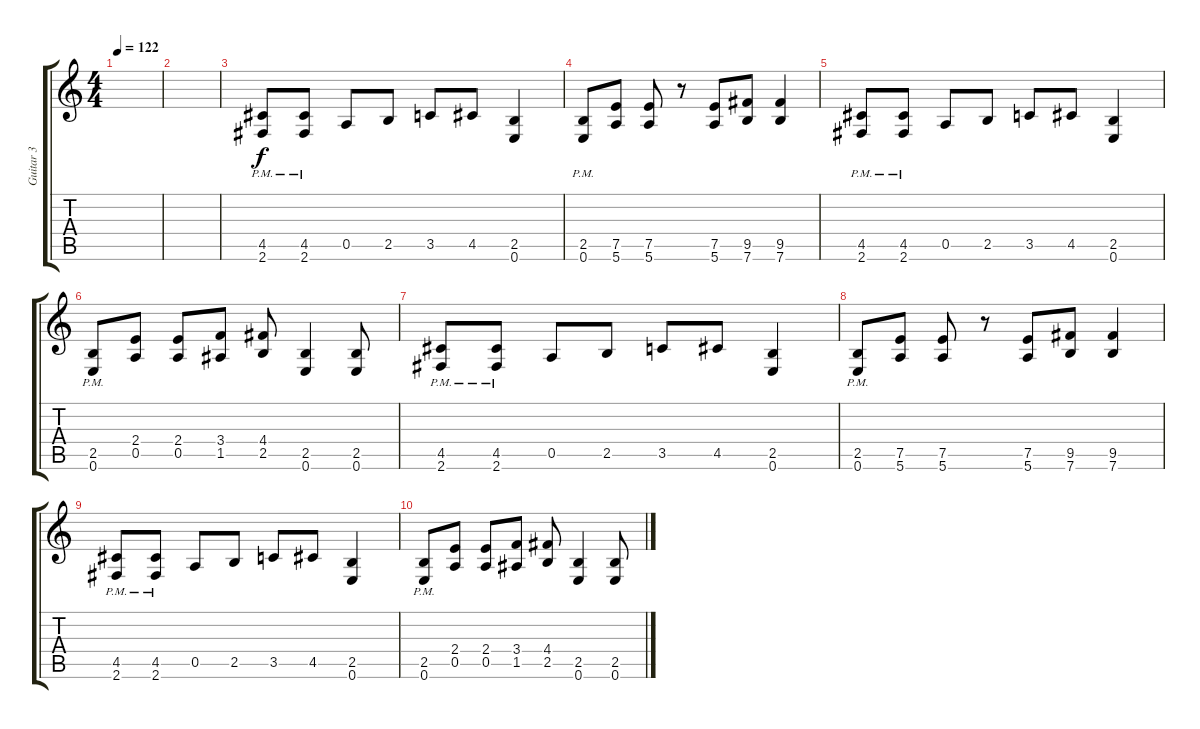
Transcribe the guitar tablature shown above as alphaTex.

\track ("Guitar 3" "Guitar 3") {instrument electricguitarclean}
\staff {score tabs}
\tuning (E4 B3 G3 D3 A2 E2) {hide}
\ts (4 4)
\tempo 122
\clef g2
\ks c
|
|
(4.5{pm} 2.6{pm}).8 (4.5{pm} 2.6{pm}).8 0.5.8 2.5.8 3.5.8 4.5.8 (2.5 0.6).4 |
(2.5{pm} 0.6{pm}).8 (7.5 5.6).8 (7.5 5.6).8 r.8 (7.5 5.6).8 (9.5 7.6).8 (9.5 7.6).4 |
(4.5{pm} 2.6{pm}).8 (4.5{pm} 2.6{pm}).8 0.5.8 2.5.8 3.5.8 4.5.8 (2.5 0.6).4 |
(2.5{pm} 0.6{pm}).8 (2.4 0.5).8 (2.4 0.5).8 (3.4 1.5).8 (4.4 2.5).8 (2.5 0.6).4 (2.5 0.6).8 |
(4.5{pm} 2.6{pm}).8 (4.5{pm} 2.6{pm}).8 0.5.8 2.5.8 3.5.8 4.5.8 (2.5 0.6).4 |
(2.5{pm} 0.6{pm}).8 (7.5 5.6).8 (7.5 5.6).8 r.8 (7.5 5.6).8 (9.5 7.6).8 (9.5 7.6).4 |
(4.5{pm} 2.6{pm}).8 (4.5{pm} 2.6{pm}).8 0.5.8 2.5.8 3.5.8 4.5.8 (2.5 0.6).4 |
(2.5{pm} 0.6{pm}).8 (2.4 0.5).8 (2.4 0.5).8 (3.4 1.5).8 (4.4 2.5).8 (2.5 0.6).4 (2.5 0.6).8
